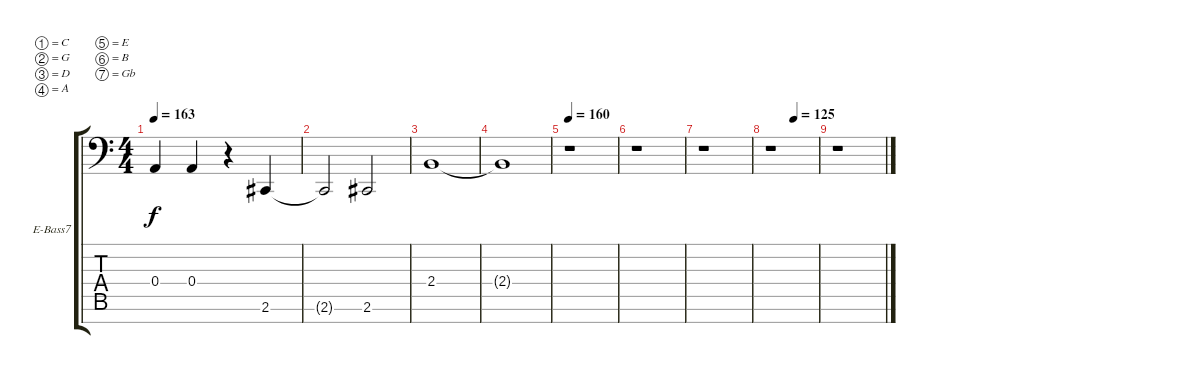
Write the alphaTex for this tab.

\bracketExtendMode groupsimilarinstruments
\firstSystemTrackNameOrientation horizontal
\otherSystemsTrackNameOrientation horizontal
\track ("Electric Bass" "E-Bass7") {instrument electricbassfinger}
\staff {score tabs}
\tuning (C3 G2 D2 A1 E1 B0 Gb0)
\ts (4 4)
\tempo 163
\clef f4
\scale
0.333333
\ks c
0.4.4{dy f} 0.4.4 r.4 2.6.4 |
\scale
0.333333 2.6{t}.2 2.6.2 |
\scale
0.333333 2.4.1 |
\scale
0.333333 2.4{t}.1 |
\tempo 160
\scale
0.333333 r.1 |
\scale
0.333333 r.1 |
\scale
0.333333 r.1 |
\tempo (125 0.5)
r.1 |
r.1
